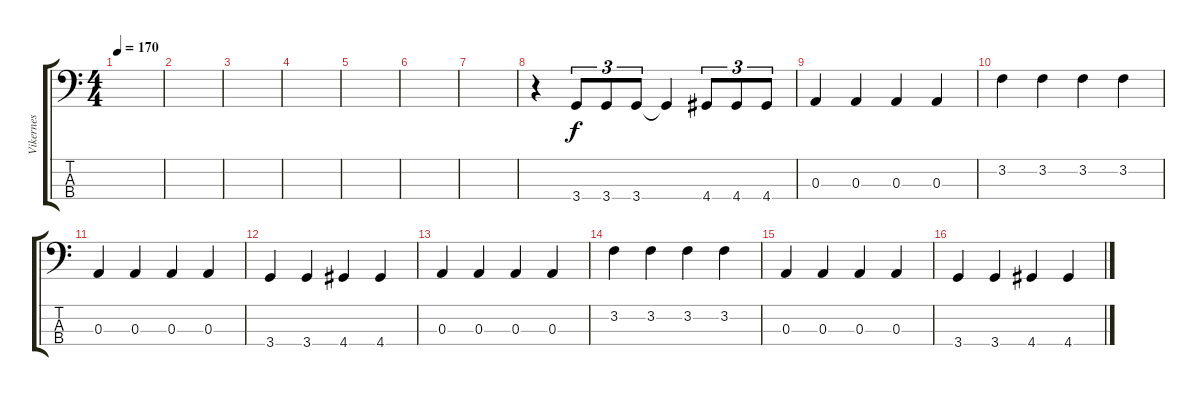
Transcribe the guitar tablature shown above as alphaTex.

\track ("Vikernes" "Vikernes") {instrument fretlessbass}
\staff {score tabs}
\tuning (G2 D2 A1 E1) {hide}
\ts (4 4)
\tempo 170
\clef f4
\ks c
|
|
|
|
|
|
|
r.4 3.4.8{tu (3 2)} 3.4.8{tu (3 2)} 3.4.8{tu (3 2)} 3.4{t}.4 4.4.8{tu (3 2)} 4.4.8{tu (3 2)} 4.4.8{tu (3 2)} |
0.3.4 0.3.4 0.3.4 0.3.4 |
3.2.4 3.2.4 3.2.4 3.2.4 |
0.3.4 0.3.4 0.3.4 0.3.4 |
3.4.4 3.4.4 4.4.4 4.4.4 |
0.3.4 0.3.4 0.3.4 0.3.4 |
3.2.4 3.2.4 3.2.4 3.2.4 |
0.3.4 0.3.4 0.3.4 0.3.4 |
3.4.4 3.4.4 4.4.4 4.4.4
